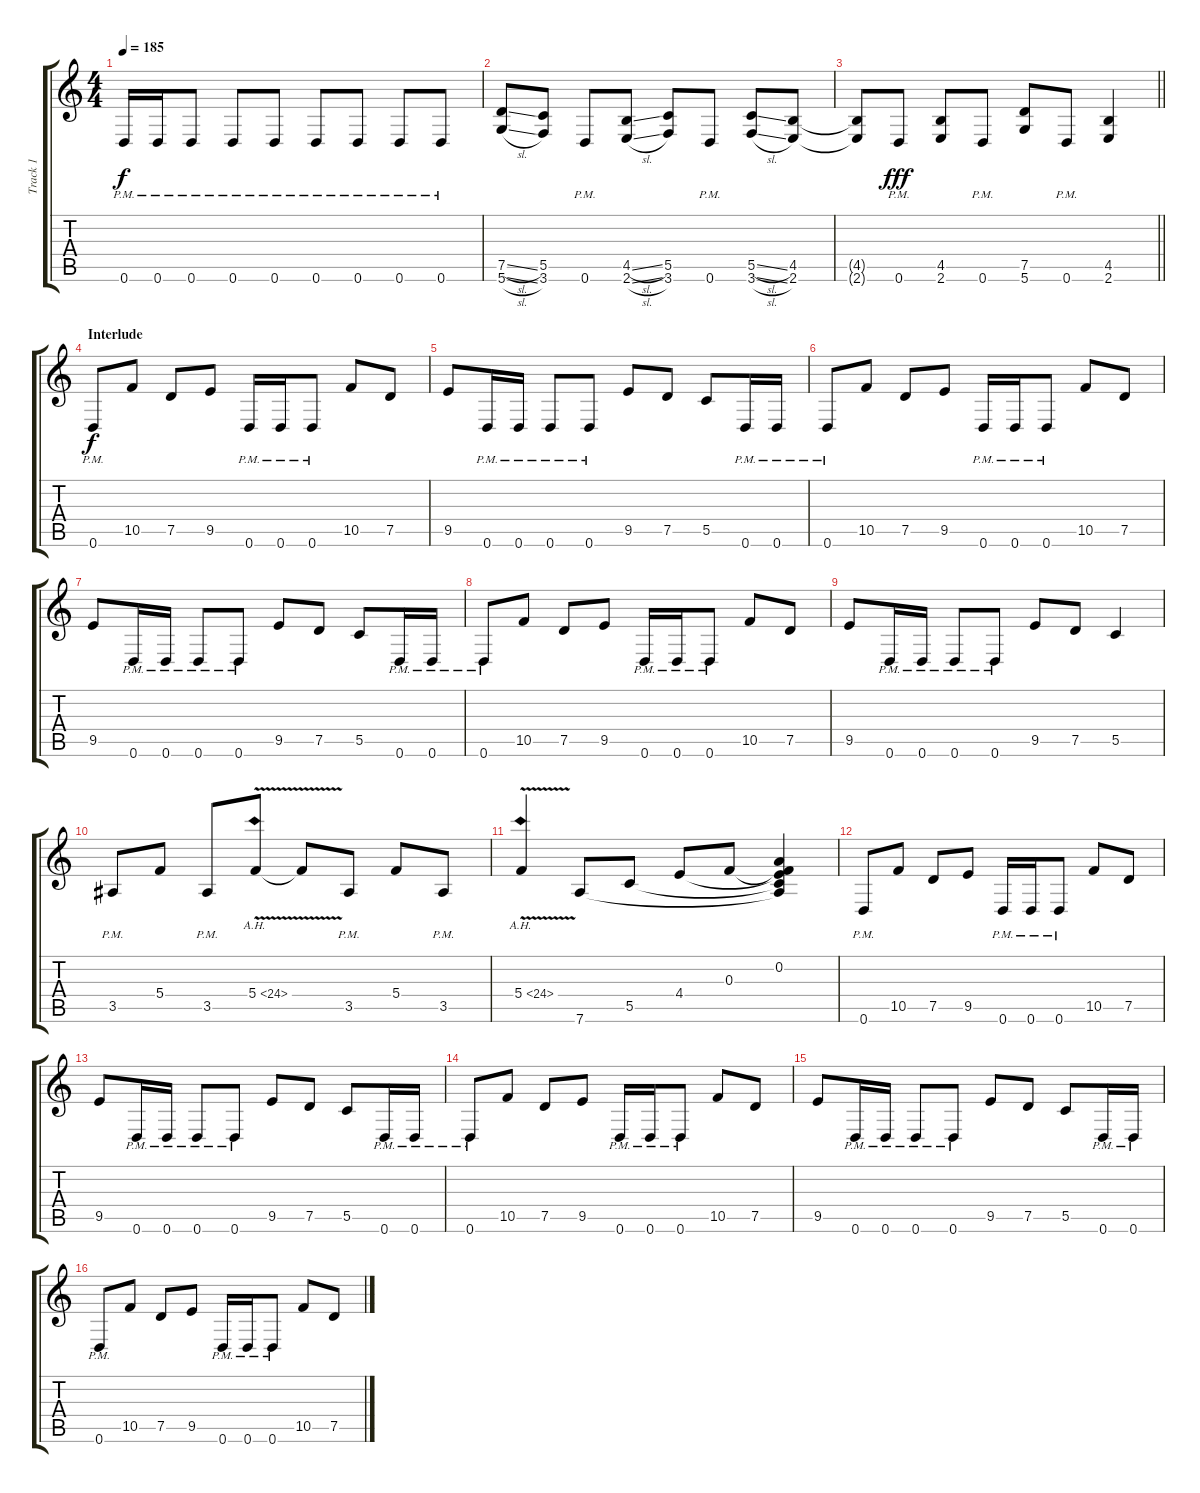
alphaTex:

\track ("Track 1" "Track 1") {instrument distortionguitar}
\staff {score tabs}
\tuning (D4 A3 F3 C3 G2 D2) {hide}
\ts (4 4)
\tempo 185
\clef g2
\ks c
0.6{pm}.16{dy f} 0.6{pm}.16 0.6{pm}.8 0.6{pm}.8 0.6{pm}.8 0.6{pm}.8 0.6{pm}.8 0.6{pm}.8 0.6{pm}.8 |
(7.5{sl} 5.6{sl}).8 (5.5 3.6).8 0.6{pm}.8 (4.5{sl} 2.6{sl}).8 (5.5 3.6).8 0.6{pm}.8 (5.5{sl} 3.6{sl}).8 (4.5 2.6).8 |
\barLineRight lightlight
(4.5{t} 2.6{t}).8 0.6{pm}.8{dy fff} (4.5 2.6).8 0.6{pm}.8 (7.5 5.6).8 0.6{pm}.8 (4.5 2.6).4 |
\section ("" "Interlude")
0.6{pm}.8{dy f} 10.5.8 7.5.8 9.5.8 0.6{pm}.16 0.6{pm}.16 0.6{pm}.8 10.5.8 7.5.8 |
9.5.8 0.6{pm}.16 0.6{pm}.16 0.6{pm}.8 0.6{pm}.8 9.5.8 7.5.8 5.5.8 0.6{pm}.16 0.6{pm}.16 |
0.6{pm}.8 10.5.8 7.5.8 9.5.8 0.6{pm}.16 0.6{pm}.16 0.6{pm}.8 10.5.8 7.5.8 |
9.5.8 0.6{pm}.16 0.6{pm}.16 0.6{pm}.8 0.6{pm}.8 9.5.8 7.5.8 5.5.8 0.6{pm}.16 0.6{pm}.16 |
0.6{pm}.8 10.5.8 7.5.8 9.5.8 0.6{pm}.16 0.6{pm}.16 0.6{pm}.8 10.5.8 7.5.8 |
9.5.8 0.6{pm}.16 0.6{pm}.16 0.6{pm}.8 0.6{pm}.8 9.5.8 7.5.8 5.5.4 |
3.5{pm}.8 5.4.8 3.5{pm}.8 5.4{ah 19 v}.8 5.4{t}.8 3.5{pm}.8 5.4.8 3.5{pm}.8 |
5.4{ah 19 v}.4 7.6.8 5.5.8 4.4.8 0.3.8 (0.2 0.3{t} 4.4{t} 5.5{t} 7.6{t}).4 |
0.6{pm}.8 10.5.8 7.5.8 9.5.8 0.6{pm}.16 0.6{pm}.16 0.6{pm}.8 10.5.8 7.5.8 |
9.5.8 0.6{pm}.16 0.6{pm}.16 0.6{pm}.8 0.6{pm}.8 9.5.8 7.5.8 5.5.8 0.6{pm}.16 0.6{pm}.16 |
0.6{pm}.8 10.5.8 7.5.8 9.5.8 0.6{pm}.16 0.6{pm}.16 0.6{pm}.8 10.5.8 7.5.8 |
9.5.8 0.6{pm}.16 0.6{pm}.16 0.6{pm}.8 0.6{pm}.8 9.5.8 7.5.8 5.5.8 0.6{pm}.16 0.6{pm}.16 |
0.6{pm}.8 10.5.8 7.5.8 9.5.8 0.6{pm}.16 0.6{pm}.16 0.6{pm}.8 10.5.8 7.5.8
